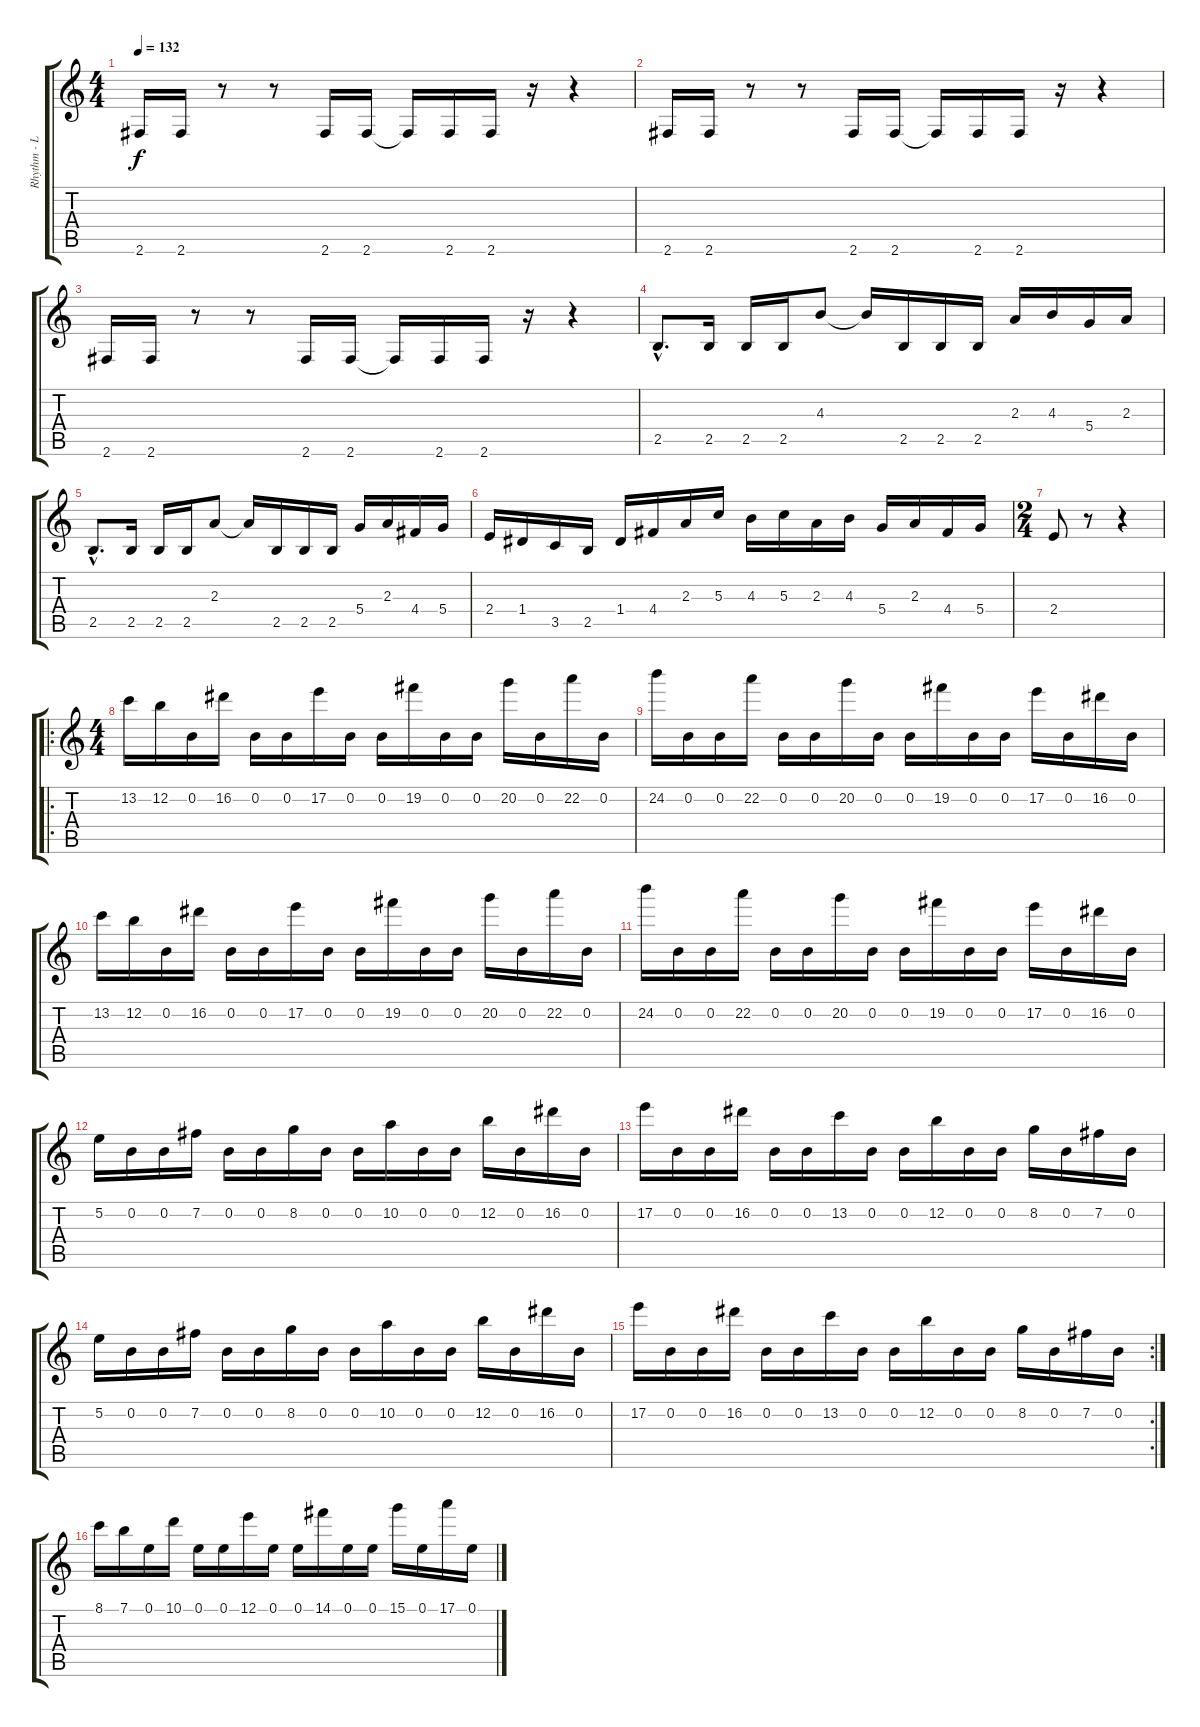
\track ("Rhythm - Lead Guitar" "Rhythm - L") {instrument distortionguitar}
\staff {score tabs}
\tuning (E4 B3 G3 D3 A2 E2) {hide}
\ts (4 4)
\tempo 132
\clef g2
\ks c
2.6.16{dy f} 2.6.16 r.8 r.8 2.6.16 2.6.16 2.6{t}.16 2.6.16 2.6.16 r.16 r.4 |
2.6.16 2.6.16 r.8 r.8 2.6.16 2.6.16 2.6{t}.16 2.6.16 2.6.16 r.16 r.4 |
2.6.16 2.6.16 r.8 r.8 2.6.16 2.6.16 2.6{t}.16 2.6.16 2.6.16 r.16 r.4 |
2.5{hac}.8{d} 2.5.16 2.5.16 2.5.16 4.3.8 4.3{t}.16 2.5.16 2.5.16 2.5.16 2.3.16 4.3.16 5.4.16 2.3.16 |
2.5{hac}.8{d} 2.5.16 2.5.16 2.5.16 2.3.8 2.3{t}.16 2.5.16 2.5.16 2.5.16 5.4.16 2.3.16 4.4.16 5.4.16 |
2.4.16 1.4.16 3.5.16 2.5.16 1.4.16 4.4.16 2.3.16 5.3.16 4.3.16 5.3.16 2.3.16 4.3.16 5.4.16 2.3.16 4.4.16 5.4.16 |
\ts (2 4)
2.4.8 r.8 r.4 |
\ro
\ts (4 4)
13.2.16 12.2.16 0.2.16 16.2.16 0.2.16 0.2.16 17.2.16 0.2.16 0.2.16 19.2.16 0.2.16 0.2.16 20.2.16 0.2.16 22.2.16 0.2.16 |
24.2.16 0.2.16 0.2.16 22.2.16 0.2.16 0.2.16 20.2.16 0.2.16 0.2.16 19.2.16 0.2.16 0.2.16 17.2.16 0.2.16 16.2.16 0.2.16 |
13.2.16 12.2.16 0.2.16 16.2.16 0.2.16 0.2.16 17.2.16 0.2.16 0.2.16 19.2.16 0.2.16 0.2.16 20.2.16 0.2.16 22.2.16 0.2.16 |
24.2.16 0.2.16 0.2.16 22.2.16 0.2.16 0.2.16 20.2.16 0.2.16 0.2.16 19.2.16 0.2.16 0.2.16 17.2.16 0.2.16 16.2.16 0.2.16 |
5.2.16 0.2.16 0.2.16 7.2.16 0.2.16 0.2.16 8.2.16 0.2.16 0.2.16 10.2.16 0.2.16 0.2.16 12.2.16 0.2.16 16.2.16 0.2.16 |
17.2.16 0.2.16 0.2.16 16.2.16 0.2.16 0.2.16 13.2.16 0.2.16 0.2.16 12.2.16 0.2.16 0.2.16 8.2.16 0.2.16 7.2.16 0.2.16 |
5.2.16 0.2.16 0.2.16 7.2.16 0.2.16 0.2.16 8.2.16 0.2.16 0.2.16 10.2.16 0.2.16 0.2.16 12.2.16 0.2.16 16.2.16 0.2.16 |
\rc 2
17.2.16 0.2.16 0.2.16 16.2.16 0.2.16 0.2.16 13.2.16 0.2.16 0.2.16 12.2.16 0.2.16 0.2.16 8.2.16 0.2.16 7.2.16 0.2.16 |
8.1.16 7.1.16 0.1.16 10.1.16 0.1.16 0.1.16 12.1.16 0.1.16 0.1.16 14.1.16 0.1.16 0.1.16 15.1.16 0.1.16 17.1.16 0.1.16
